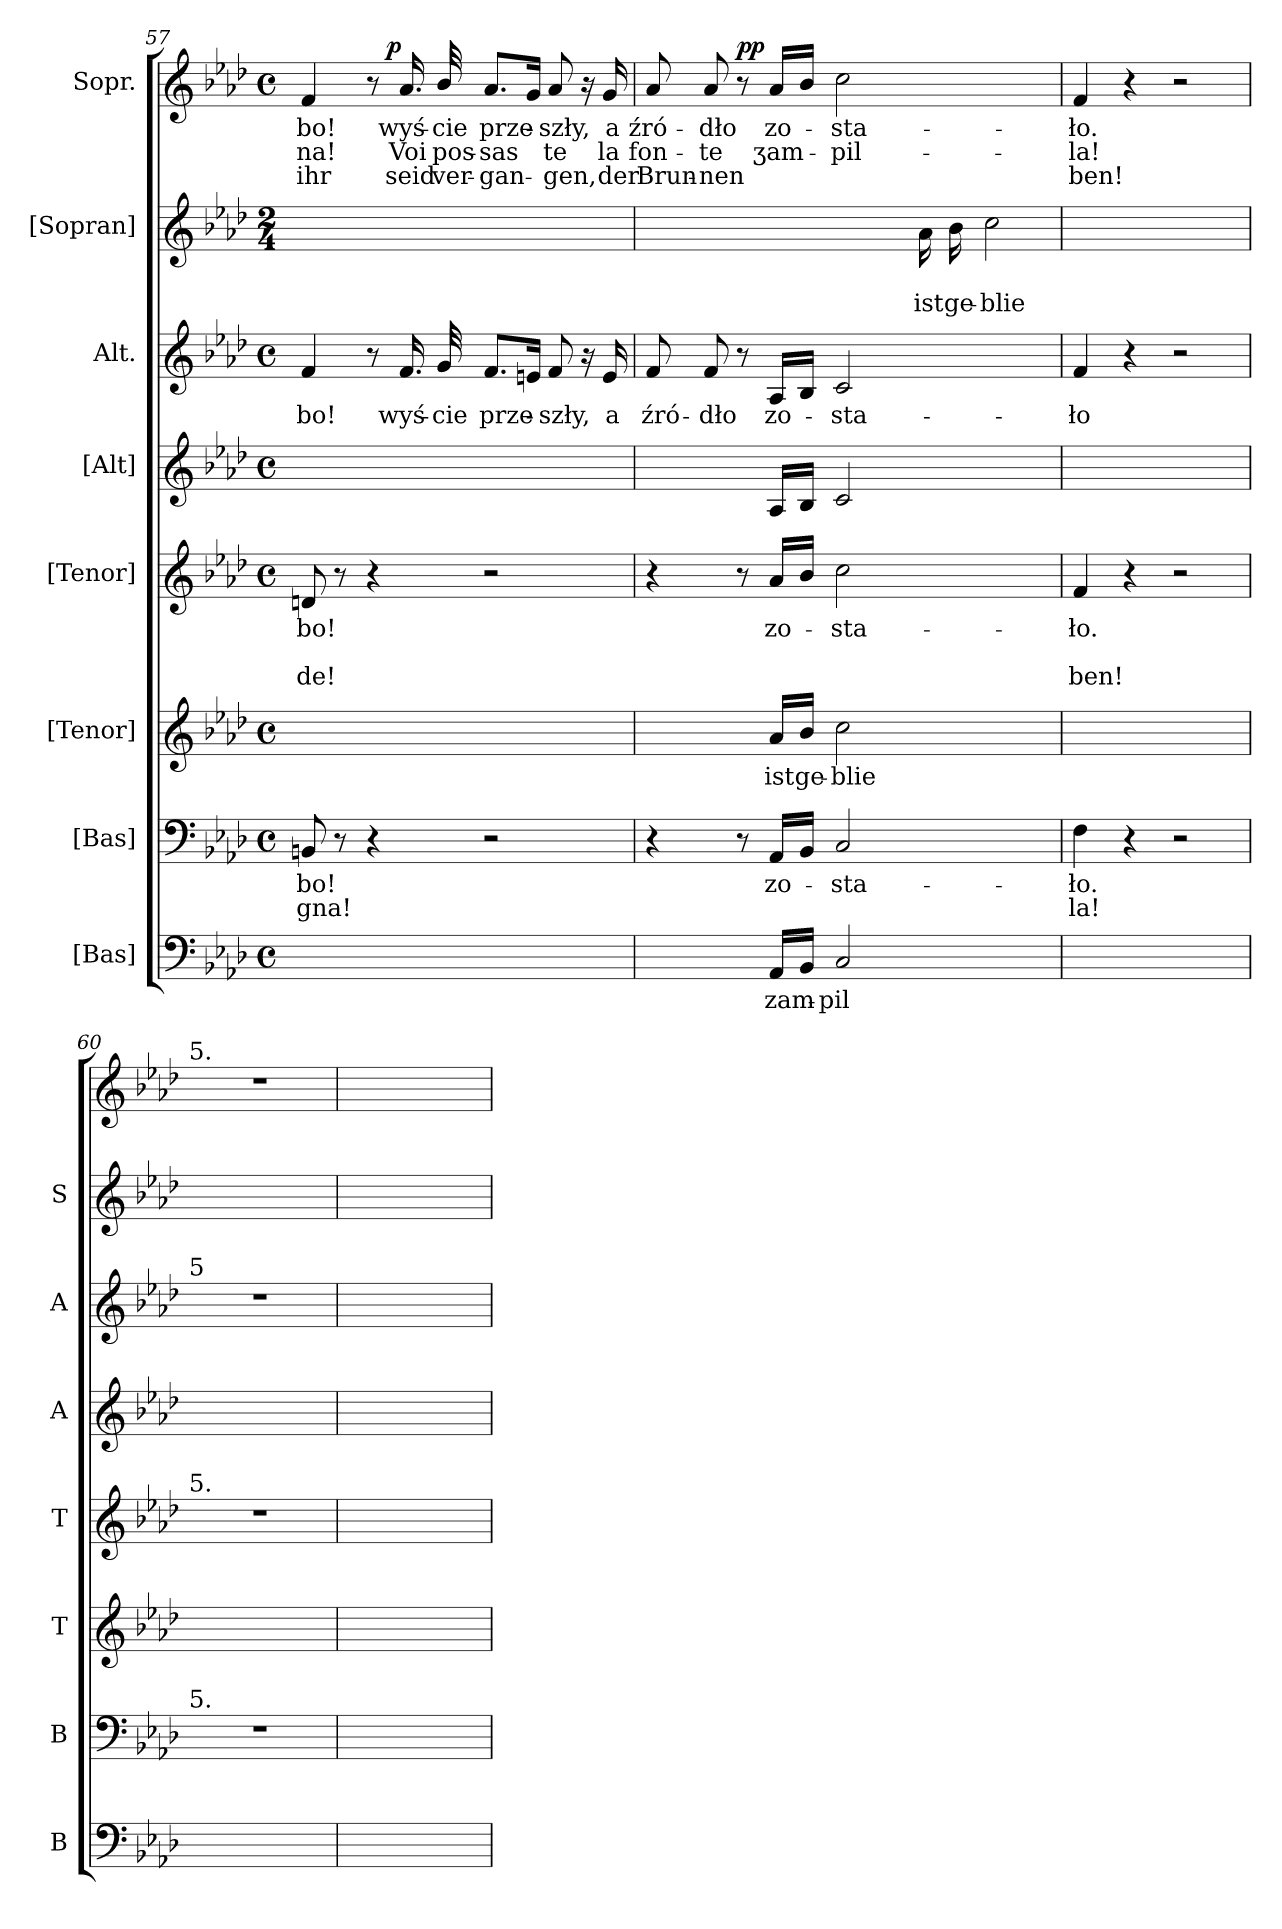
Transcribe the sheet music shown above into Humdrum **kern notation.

**kern	**text	**kern	**text	**text	**kern	**text	**kern	**text	**text	**text	**kern	**kern	**text	**kern	**text	**text	**kern	**text	**text	**text	**dynam
*part8	*part8	*part7	*part7	*part7	*part6	*part6	*part5	*part5	*part5	*part5	*part4	*part3	*part3	*part2	*part2	*part2	*part1	*part1	*part1	*part1	*part1
*staff8	*staff8	*staff7	*staff7	*staff7	*staff6	*staff6	*staff5	*staff5	*staff5	*staff5	*staff4	*staff3	*staff3	*staff2	*staff2	*staff2	*staff1	*staff1	*staff1	*staff1	*staff1
*I"[Bas]	*	*I"[Bas]	*	*	*I"[Tenor]	*	*I"[Tenor]	*	*	*	*I"[Alt]	*I"Alt.	*	*I"[Sopran]	*	*	*I"Sopr.	*	*	*	*
*I'B	*	*I'B	*	*	*I'T	*	*I'T	*	*	*	*I'A	*I'A	*	*I'S	*	*	*	*	*	*	*
*clefF4	*	*clefF4	*	*	*clefG2	*	*clefG2	*	*	*	*clefG2	*clefG2	*	*clefG2	*	*	*clefG2	*	*	*	*
*	*	*	*	*	*ITrd8c12	*	*ITrd8c12	*	*	*	*	*	*	*	*	*	*	*	*	*	*
*k[b-e-a-d-]	*	*k[b-e-a-d-]	*	*	*k[b-e-a-d-]	*	*k[b-e-a-d-]	*	*	*	*k[b-e-a-d-]	*k[b-e-a-d-]	*	*k[b-e-a-d-]	*	*	*k[b-e-a-d-]	*	*	*	*
*f:	*	*f:	*	*	*f:	*	*f:	*	*	*	*f:	*f:	*	*f:	*	*	*f:	*	*	*	*
*M4/4	*	*M4/4	*	*	*M4/4	*	*M4/4	*	*	*	*M4/4	*M4/4	*	*M2/4	*	*	*M4/4	*	*	*	*
*met(c)	*	*met(c)	*	*	*met(c)	*	*met(c)	*	*	*	*met(c)	*met(c)	*	*	*	*	*met(c)	*	*	*	*
=57	=57	=57	=57	=57	=57	=57	=57	=57	=57	=57	=57	=57	=57	=57	=57	=57	=57	=57	=57	=57	=57
!	!	!	!	!LO:LY:color=red	!	!	!	!	!	!LO:LY:color=darkblue	!	!	!	!	!	!	!	!	!LO:LY:color=red	!LO:LY:color=darkblue	!
1ryy	.	8BBn/	-bo!	-gna!	1ryy	.	8Dn/	-bo!	.	-de!	1ryy	4f/	-bo!	2ryy	.	.	4f/	-bo!	-na!	ihr	.
.	.	8r	.	.	.	.	8r	.	.	.	.	.	.	.	.	.	.	.	.	.	.
.	.	4r	.	.	.	.	4r	.	.	.	.	8r	.	.	.	.	8r	.	.	.	.
!	!	!	!	!	!	!	!	!	!	!	!	!	!	!	!	!	!	!	!LO:LY:color=red	!LO:LY:color=darkblue	!LO:DY:a:rj
.	.	.	.	.	.	.	.	.	.	.	.	16.f/	wyś-	.	.	.	16.a-/	wyś-	Voi	seid	p
!	!	!	!	!	!	!	!	!	!	!	!	!	!	!	!	!	!	!	!LO:LY:color=red	!LO:LY:color=darkblue	!
.	.	.	.	.	.	.	.	.	.	.	.	32g/	-cie	.	.	.	32b-/	-cie	pos-	ver-	.
!	!	!	!	!	!	!	!	!	!	!	!	!	!	!	!	!	!	!	!LO:LY:color=red	!LO:LY:color=darkblue	!
.	.	2r	.	.	.	.	2r	.	.	.	.	8.f/L	prze-	2ryy	.	.	8.a-/L	prze-	-sas	-gan-	.
.	.	.	.	.	.	.	.	.	.	.	.	16en/Jk	.	.	.	.	16g/Jk	.	.	.	.
!	!	!	!	!	!	!	!	!	!	!	!	!	!	!	!	!	!	!	!LO:LY:color=red	!LO:LY:color=darkblue	!
.	.	.	.	.	.	.	.	.	.	.	.	8f/	-szły,	.	.	.	8a-/	-szły,	te	-gen,	.
.	.	.	.	.	.	.	.	.	.	.	.	16r	.	.	.	.	16r	.	.	.	.
!	!	!	!	!	!	!	!	!	!	!	!	!	!	!	!	!	!	!	!LO:LY:color=red	!LO:LY:color=darkblue	!
.	.	.	.	.	.	.	.	.	.	.	.	16e/	a	.	.	.	16g/	a	la	der	.
=58	=58	=58	=58	=58	=58	=58	=58	=58	=58	=58	=58	=58	=58	=58	=58	=58	=58	=58	=58	=58	=58
!	!	!	!	!	!	!	!	!	!	!	!	!	!	!	!	!	!	!	!LO:LY:color=red	!LO:LY:color=darkblue	!
4ryy	.	4r	.	.	4ryy	.	4r	.	.	.	4ryy	8f/	źró-	2ryy	.	.	8a-/	źró-	fon-	Brun-	.
!	!	!	!	!	!	!	!	!	!	!	!	!	!	!	!	!	!	!	!LO:LY:color=red	!LO:LY:color=darkblue	!
.	.	.	.	.	.	.	.	.	.	.	.	8f/	-dło	.	.	.	8a-/	-dło	-te	-nen	.
!	!	!	!	!	!	!	!	!	!	!	!	!	!	!	!	!	!	!	!	!	!LO:DY:a
8ryy	.	8r	.	.	8ryy	.	8r	.	.	.	8ryy	8r	.	.	.	.	8r	.	.	.	pp
!	!LO:LY:color=red	!	!	!	!	!LO:LY:color=darkblue	!	!	!	!	!	!	!	!	!	!	!	!	!LO:LY:color=red	!	!
16AA-/LL	zam-	16AA-/LL	zo-	.	16A-/LL	ist	16A-/LL	zo-	.	.	16A-/LL	16A-/LL	zo-	.	.	.	16a-/LL	zo-	ʒam-	.	.
!	!	!	!	!	!	!LO:LY:color=darkblue	!	!	!	!	!	!	!	!	!	!	!	!	!	!	!
16BB-/JJ	.	16BB-/JJ	.	.	16B-/JJ	ge-	16B-/JJ	.	.	.	16B-/JJ	16B-/JJ	.	.	.	.	16b-/JJ	.	.	.	.
!	!LO:LY:color=red	!	!	!	!	!LO:LY:color=darkblue	!	!	!	!	!	!	!	!	!	!	!	!	!LO:LY:color=red	!	!
2C/	-pil	2C/	-sta-	.	2c\	-blie	2c\	-sta-	.	.	2c/	2c/	-sta-	4ryy	.	.	2cc\	-sta-	-pil-	.	.
.	.	.	.	.	.	.	.	.	.	.	.	.	.	8ryy	.	.	.	.	.	.	.
!	!	!	!	!	!	!	!	!	!	!	!	!	!	!	!	!LO:LY:color=darkblue	!	!	!	!	!
.	.	.	.	.	.	.	.	.	.	.	.	.	.	16a-\	.	ist	.	.	.	.	.
!	!	!	!	!	!	!	!	!	!	!	!	!	!	!	!	!LO:LY:color=darkblue	!	!	!	!	!
.	.	.	.	.	.	.	.	.	.	.	.	.	.	16b-\	.	ge-	.	.	.	.	.
!	!	!	!	!	!	!	!	!	!	!	!	!	!	!	!	!LO:LY:color=darkblue	!	!	!	!	!
2ryy	.	2ryy	.	.	2ryy	.	2ryy	.	.	.	2ryy	2ryy	.	2cc\	.	-blie	2ryy	.	.	.	.
=59	=59	=59	=59	=59	=59	=59	=59	=59	=59	=59	=59	=59	=59	=59	=59	=59	=59	=59	=59	=59	=59
!	!	!	!	!LO:LY:color=red	!	!	!	!	!	!LO:LY:color=darkblue	!	!	!	!	!	!	!	!	!LO:LY:color=red	!LO:LY:color=darkblue	!
1ryy	.	4F\	-ło.	la!	1ryy	.	4F/	-ło.	.	ben!	1ryy	4f/	-ło	2ryy	.	.	4f/	-ło.	-la!	ben!	.
.	.	4r	.	.	.	.	4r	.	.	.	.	4r	.	.	.	.	4r	.	.	.	.
.	.	2r	.	.	.	.	2r	.	.	.	.	2r	.	2ryy	.	.	2r	.	.	.	.
=60	=60	=60	=60	=60	=60	=60	=60	=60	=60	=60	=60	=60	=60	=60	=60	=60	=60	=60	=60	=60	=60
!	!	!	!	!	!	!	!	!	!	!	!	!	!	!	!	!	!LO:TX:a:t=5.	!	!	!	!
!	!	!	!	!	!	!	!	!	!	!	!	!LO:TX:a:t=5	!	!	!	!	!	!	!	!	!
!	!	!	!	!	!	!	!LO:TX:a:t=5.	!	!	!	!	!	!	!	!	!	!	!	!	!	!
!	!	!LO:TX:a:t=5.	!	!	!	!	!	!	!	!	!	!	!	!	!	!	!	!	!	!	!
1ryy	.	1r	.	.	1ryy	.	1r	.	.	.	1ryy	1r	.	2ryy	.	.	1r	.	.	.	.
.	.	.	.	.	.	.	.	.	.	.	.	.	.	2ryy	.	.	.	.	.	.	.
=	=	=	=	=	=	=	=	=	=	=	=	=	=	=	=	=	=	=	=	=	=
1ryy	.	1ryy	.	.	1ryy	.	1ryy	.	.	.	1ryy	1ryy	.	2ryy	.	.	1ryy	.	.	.	.
.	.	.	.	.	.	.	.	.	.	.	.	.	.	2ryy	.	.	.	.	.	.	.
=	=	=	=	=	=	=	=	=	=	=	=	=	=	=	=	=	=	=	=	=	=
*-	*-	*-	*-	*-	*-	*-	*-	*-	*-	*-	*-	*-	*-	*-	*-	*-	*-	*-	*-	*-	*-
